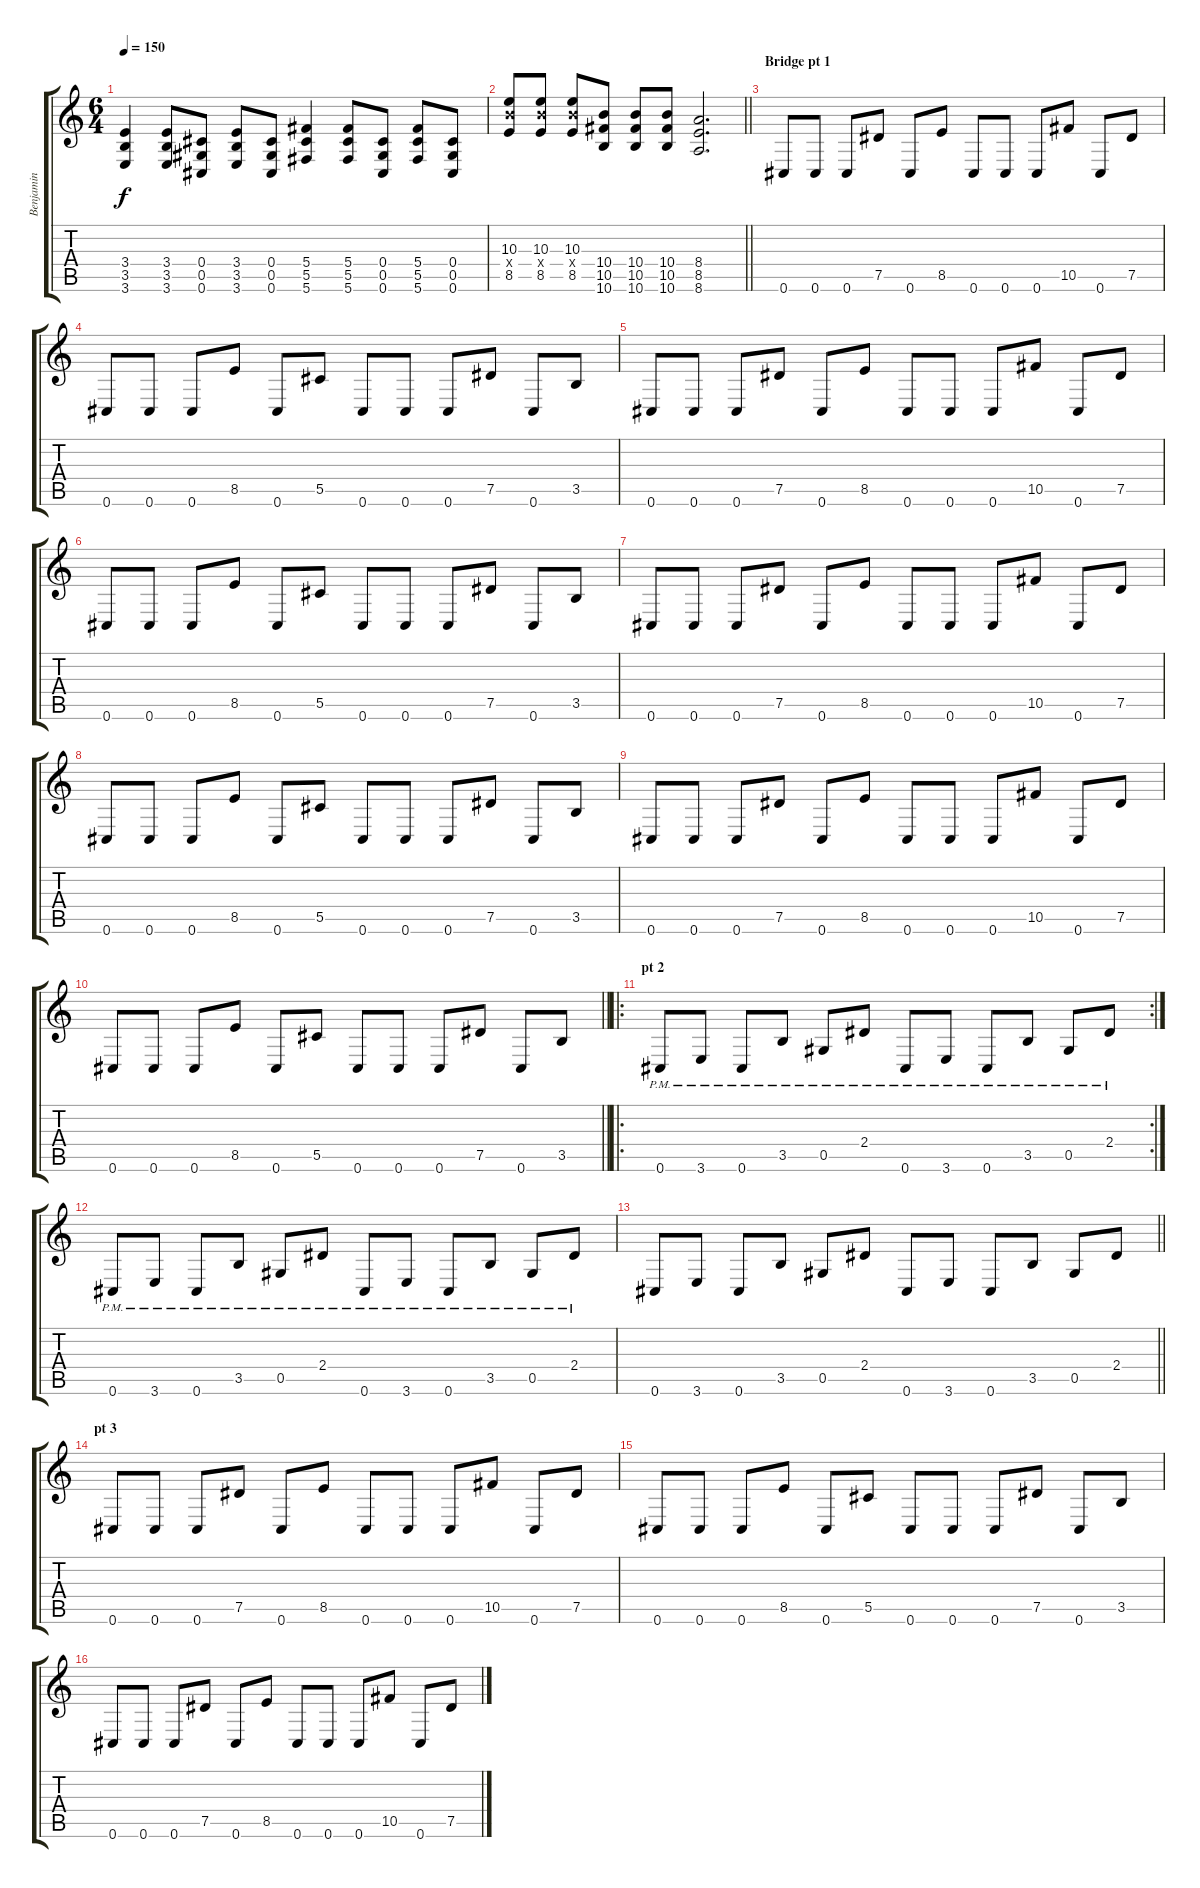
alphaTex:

\track ("Benjamin" "Benjamin") {instrument overdrivenguitar}
\staff {score tabs}
\tuning (Eb4 Bb3 Gb3 Db3 Ab2 Db2) {hide}
\ts (6 4)
\tempo 150
\clef g2
\ks c
(3.4 3.5 3.6).4{dy f} (3.4 3.5 3.6).8 (0.4 0.5 0.6).8 (3.4 3.5 3.6).8 (0.4 0.5 0.6).8 (5.4 5.5 5.6).4 (5.4 5.5 5.6).8 (0.4 0.5 0.6).8 (5.4 5.5 5.6).8 (0.4 0.5 0.6).8 |
\barLineRight lightlight
(10.3 10.4{x} 8.5).8 (10.3 10.4{x} 8.5).8 (10.3 10.4{x} 8.5).8 (10.4 10.5 10.6).8 (10.4 10.5 10.6).8 (10.4 10.5 10.6).8 (8.4 8.5 8.6).2{d} |
\section ("" "Bridge pt 1")
0.6.8{instrument electricguitarclean} 0.6.8 0.6.8 7.5.8 0.6.8 8.5.8 0.6.8 0.6.8 0.6.8 10.5.8 0.6.8 7.5.8 |
0.6.8 0.6.8 0.6.8 8.5.8 0.6.8 5.5.8 0.6.8 0.6.8 0.6.8 7.5.8 0.6.8 3.5.8 |
0.6.8 0.6.8 0.6.8 7.5.8 0.6.8 8.5.8 0.6.8 0.6.8 0.6.8 10.5.8 0.6.8 7.5.8 |
0.6.8 0.6.8 0.6.8 8.5.8 0.6.8 5.5.8 0.6.8 0.6.8 0.6.8 7.5.8 0.6.8 3.5.8 |
0.6.8 0.6.8 0.6.8 7.5.8 0.6.8 8.5.8 0.6.8 0.6.8 0.6.8 10.5.8 0.6.8 7.5.8 |
0.6.8 0.6.8 0.6.8 8.5.8 0.6.8 5.5.8 0.6.8 0.6.8 0.6.8 7.5.8 0.6.8 3.5.8 |
0.6.8 0.6.8 0.6.8 7.5.8 0.6.8 8.5.8 0.6.8 0.6.8 0.6.8 10.5.8 0.6.8 7.5.8 |
\barLineRight lightlight
0.6.8 0.6.8 0.6.8 8.5.8 0.6.8 5.5.8 0.6.8 0.6.8 0.6.8 7.5.8 0.6.8 3.5.8 |
\ro
\rc 2
\section ("" "pt 2")
0.6{pm}.8{instrument overdrivenguitar} 3.6{pm}.8 0.6{pm}.8 3.5{pm}.8 0.5{pm}.8 2.4{pm}.8 0.6{pm}.8 3.6{pm}.8 0.6{pm}.8 3.5{pm}.8 0.5{pm}.8 2.4{pm}.8 |
0.6{pm}.8{instrument overdrivenguitar} 3.6{pm}.8 0.6{pm}.8 3.5{pm}.8 0.5{pm}.8 2.4{pm}.8 0.6{pm}.8 3.6{pm}.8 0.6{pm}.8 3.5{pm}.8 0.5{pm}.8 2.4{pm}.8 |
\barLineRight lightlight
0.6.8 3.6.8 0.6.8 3.5.8 0.5.8 2.4.8 0.6.8 3.6.8 0.6.8 3.5.8 0.5.8 2.4.8 |
\section ("" "pt 3")
0.6.8 0.6.8 0.6.8 7.5.8 0.6.8 8.5.8 0.6.8 0.6.8 0.6.8 10.5.8 0.6.8 7.5.8 |
0.6.8 0.6.8 0.6.8 8.5.8 0.6.8 5.5.8 0.6.8 0.6.8 0.6.8 7.5.8 0.6.8 3.5.8 |
0.6.8 0.6.8 0.6.8 7.5.8 0.6.8 8.5.8 0.6.8 0.6.8 0.6.8 10.5.8 0.6.8 7.5.8
